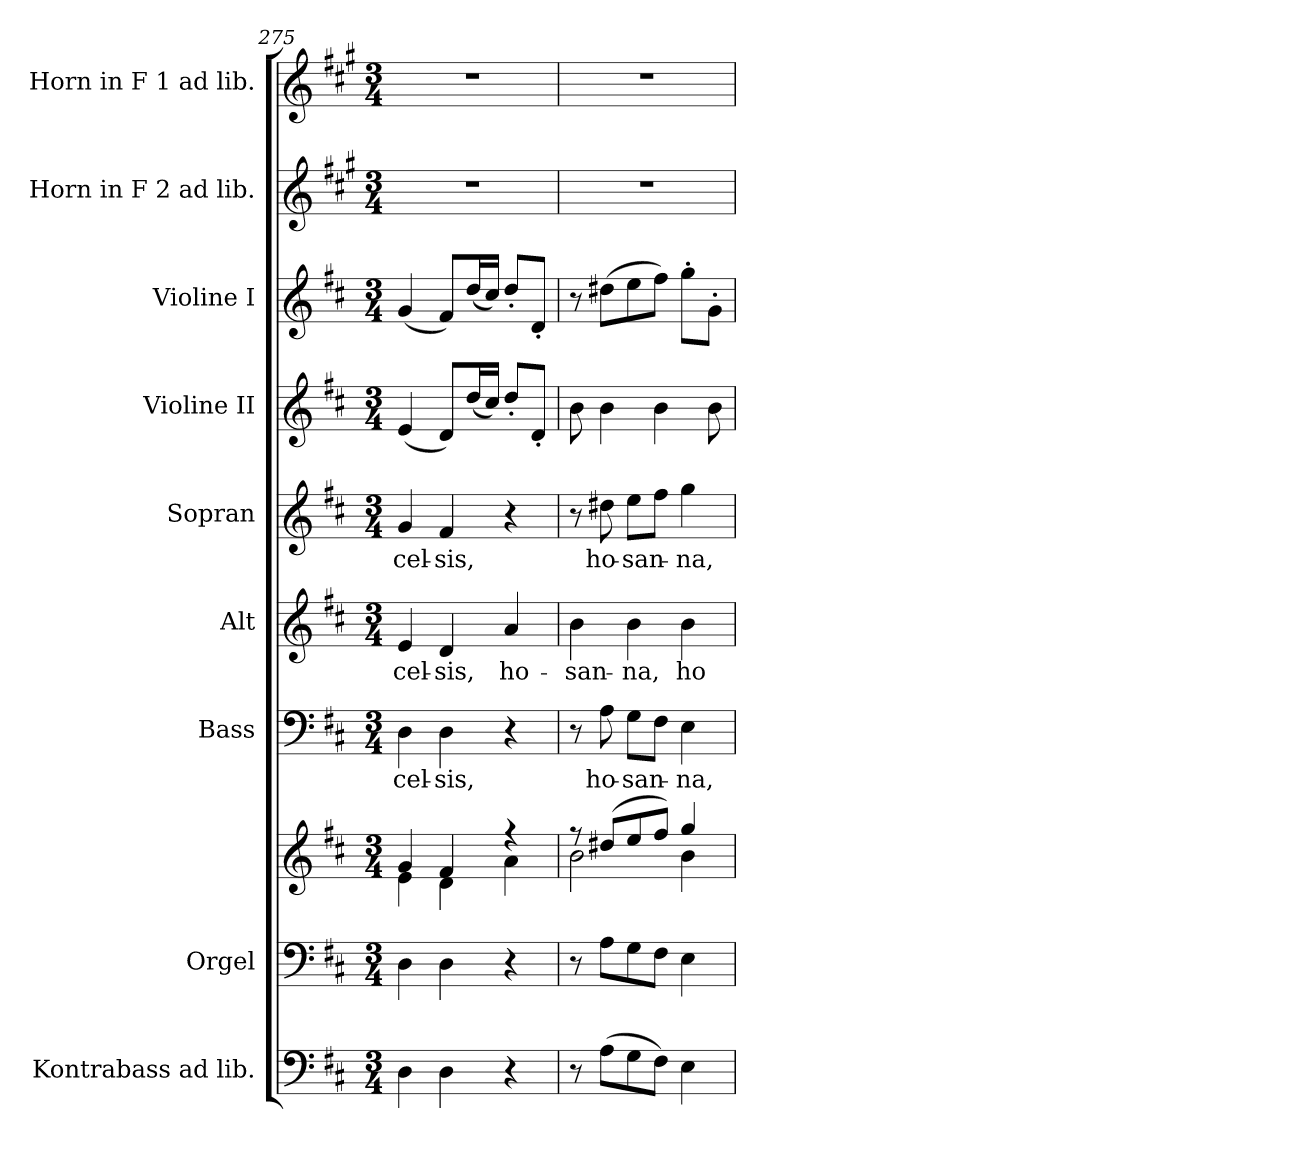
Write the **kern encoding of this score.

**kern	**kern	**kern	**kern	**text	**kern	**text	**kern	**text	**kern	**kern	**kern	**kern
*part9	*part8	*part8	*part7	*part7	*part6	*part6	*part5	*part5	*part4	*part3	*part2	*part1
*staff10	*staff9	*staff8	*staff7	*staff7	*staff6	*staff6	*staff5	*staff5	*staff4	*staff3	*staff2	*staff1
*I"Kontrabass ad lib.	*I"Orgel	*	*I"Bass	*	*I"Alt	*	*I"Sopran	*	*I"Violine II	*I"Violine I	*I"Horn in F 2 ad lib.	*I"Horn in F 1 ad lib.
*I'Kb.	*I'Org.	*	*I'B.	*	*I'A.	*	*I'S.	*	*I'Vl. II	*I'Vl. I	*	*
*clefF4	*clefF4	*clefG2	*clefF4	*	*clefG2	*	*clefG2	*	*clefG2	*clefG2	*clefG2	*clefG2
*ITrd7c12	*	*	*	*	*	*	*	*	*	*	*ITrd4c7	*ITrd4c7
*k[f#c#]	*k[f#c#]	*k[f#c#]	*k[f#c#]	*	*k[f#c#]	*	*k[f#c#]	*	*k[f#c#]	*k[f#c#]	*k[f#c#]	*k[f#c#]
*D:	*D:	*D:	*D:	*	*D:	*	*D:	*	*D:	*D:	*D:	*D:
*M3/4	*M3/4	*M3/4	*M3/4	*	*M3/4	*	*M3/4	*	*M3/4	*M3/4	*M3/4	*M3/4
=275	=275	=275	=275	=275	=275	=275	=275	=275	=275	=275	=275	=275
*	*	*^	*	*	*	*	*	*	*	*	*	*
!	!	!	!	!	!LO:LY:b	!	!LO:LY:b	!	!LO:LY:b	!	!	!	!
4DD\	4D\	4g/	4e\	4D\	-cel-	4e/	-cel-	4g/	-cel-	(<4e/	(<4g/	2.r	2.r
!	!	!	!	!	!LO:LY:b	!	!LO:LY:b	!	!LO:LY:b	!	!	!	!
4DD\	4D\	4f#/	4d\	4D\	-sis,	4d/	-sis,	4f#/	-sis,	8d/L)	8f#/L)	.	.
.	.	.	.	.	.	.	.	.	.	(<16dd/L	(<16dd/L	.	.
.	.	.	.	.	.	.	.	.	.	16cc#/JJ)	16cc#/JJ)	.	.
!	!	!	!	!	!	!	!LO:LY:b	!	!	!	!	!	!
4r	4r	4rff	4a\	4r	.	4a/	ho-	4r	.	8dd'</L	8dd'</L	.	.
.	.	.	.	.	.	.	.	.	.	8d'</J	8d'</J	.	.
=276	=276	=276	=276	=276	=276	=276	=276	=276	=276	=276	=276	=276	=276
!	!	!	!	!	!	!	!LO:LY:b	!	!	!	!	!	!
8r	8r	8rff	2b\	8r	.	4b\	-san-	8r	.	8b\	8r	2.r	2.r
!	!	!	!	!	!LO:LY:b	!	!	!	!LO:LY:b	!	!	!	!
(>8AA\L	8A\L	(>8dd#X/L	.	8A\	ho-	.	.	8dd#X\	ho-	4b\	(>8dd#X\L	.	.
!	!	!	!	!	!LO:LY:b	!	!LO:LY:b	!	!LO:LY:b	!	!	!	!
8GG\	8G\	8ee/	.	8G\L	-san-	4b\	-na,	8ee\L	-san-	.	8ee\	.	.
8FF#\J)	8F#\J	8ff#/J)	.	8F#\J	.	.	.	8ff#\J	.	4b\	8ff#\J)	.	.
!	!	!	!	!	!LO:LY:b	!	!LO:LY:b	!	!LO:LY:b	!	!	!	!
4EE\	4E\	4gg/	4b\	4E\	-na,	4b\	ho-	4gg\	-na,	.	8gg'>\L	.	.
.	.	.	.	.	.	.	.	.	.	8b\	8g'>\J	.	.
*	*	*v	*v	*	*	*	*	*	*	*	*	*	*
=	=	=	=	=	=	=	=	=	=	=	=	=
*-	*-	*-	*-	*-	*-	*-	*-	*-	*-	*-	*-	*-
